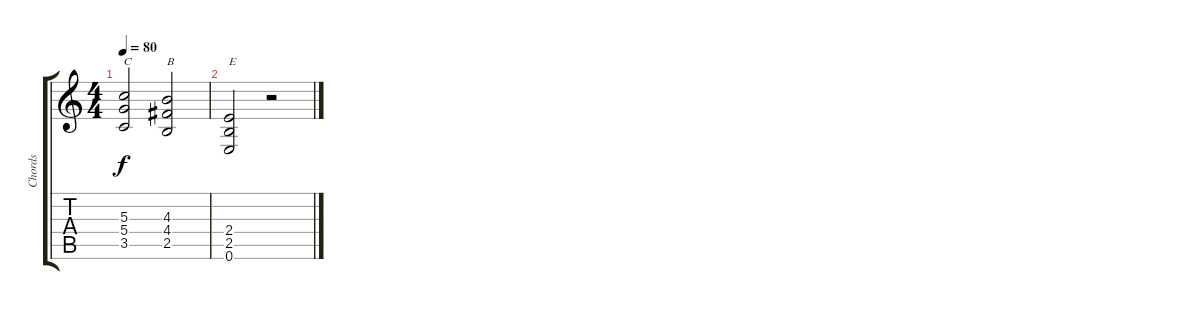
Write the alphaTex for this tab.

\track ("Chords" "Chords") {instrument overdrivenguitar}
\staff {score tabs}
\tuning (E4 B3 G3 D3 A2 E2) {hide}
\ts (4 4)
\tempo 80
\clef g2
\ks c
(5.3 5.4 3.5).2{txt "C" dy f} (4.3 4.4 2.5).2{txt "B"} |
(2.4 2.5 0.6).2{txt "E"} r.2
